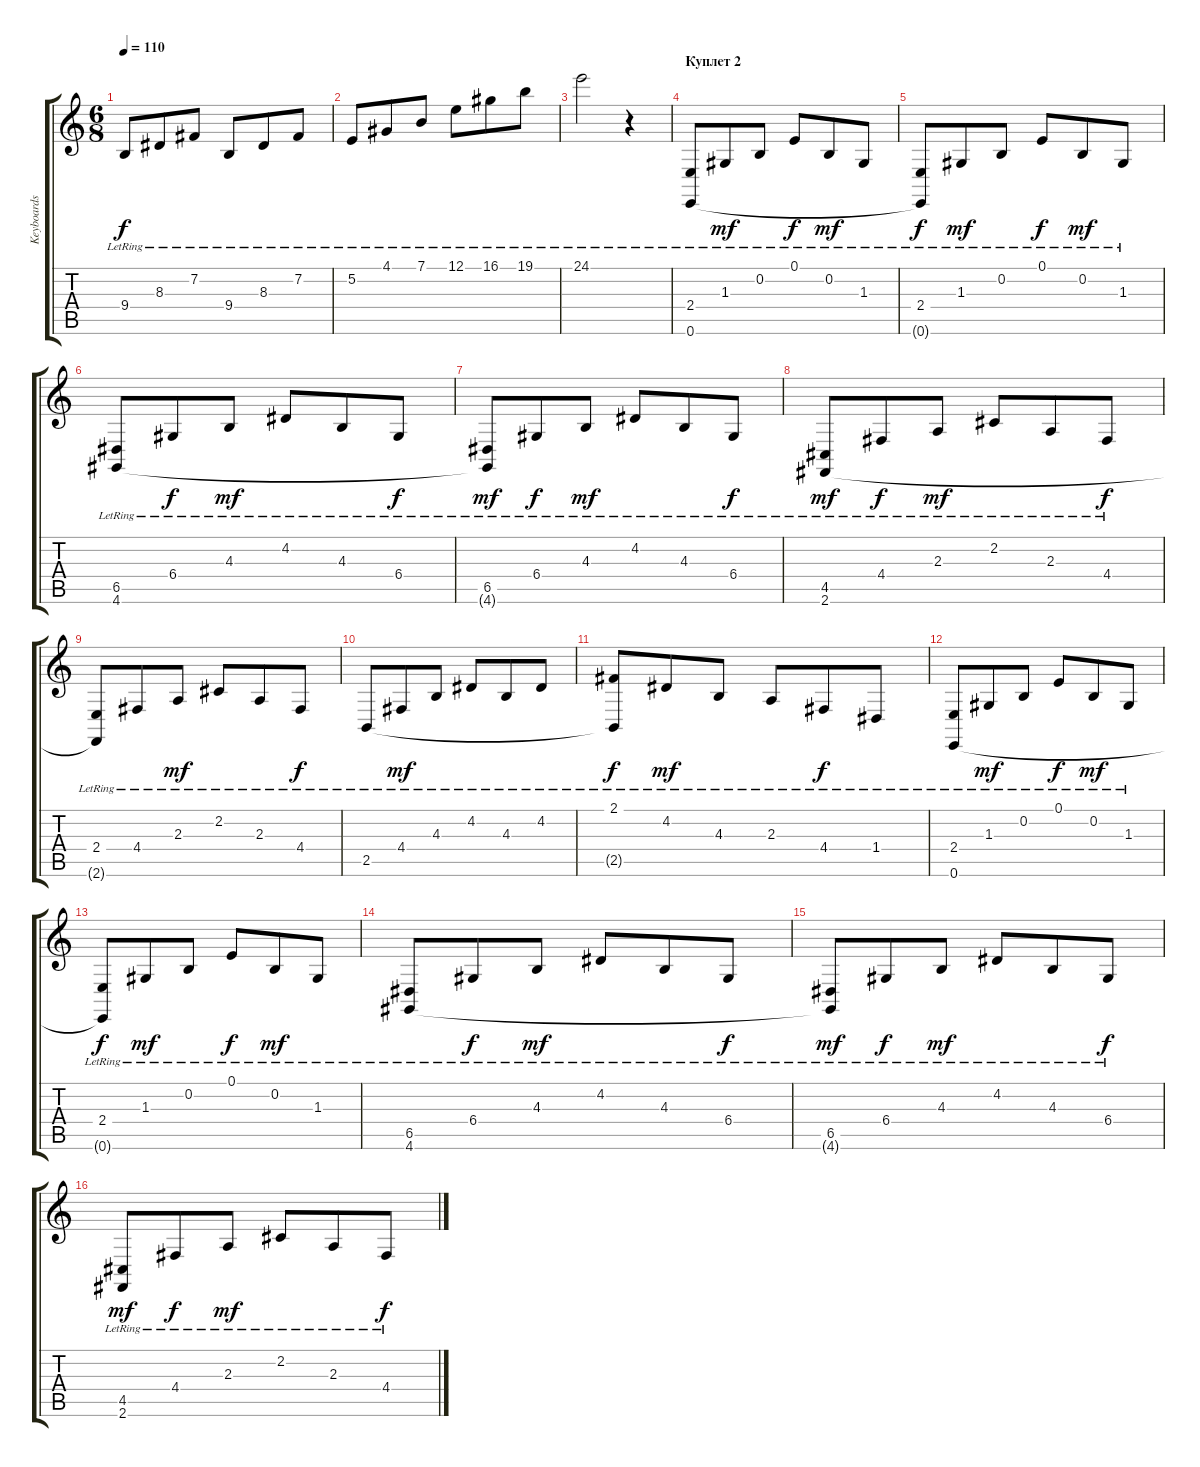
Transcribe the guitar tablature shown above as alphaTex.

\track ("Keyboards (Derzhavin)" "Keyboards ") {instrument electricgrandpiano}
\staff {score tabs}
\tuning (E4 B3 G3 D3 A2 E2) {hide}
\ts (6 8)
\tempo 110
\clef g2
\ks c
9.4{lr}.8{dy f} 8.3{lr}.8 7.2{lr}.8 9.4{lr}.8 8.3{lr}.8 7.2{lr}.8 |
5.2{lr}.8 4.1{lr}.8 7.1{lr}.8 12.1{lr}.8 16.1{lr}.8 19.1{lr}.8 |
24.1{lr}.2 r.4 |
\section ("" "Куплет 2")
(2.4{lr} 0.6{lr}).8 1.3{lr}.8{dy mf} 0.2{lr}.8 0.1{lr}.8{dy f} 0.2{lr}.8{dy mf} 1.3{lr}.8 |
(2.4{lr} 0.6{t}).8{dy f} 1.3{lr}.8{dy mf} 0.2{lr}.8 0.1{lr}.8{dy f} 0.2{lr}.8{dy mf} 1.3{lr}.8 |
(6.5{lr} 4.6{lr}).8 6.4{lr}.8{dy f} 4.3{lr}.8{dy mf} 4.2{lr}.8 4.3{lr}.8 6.4{lr}.8{dy f} |
(6.5{lr} 4.6{t}).8{dy mf} 6.4{lr}.8{dy f} 4.3{lr}.8{dy mf} 4.2{lr}.8 4.3{lr}.8 6.4{lr}.8{dy f} |
(4.5{lr} 2.6{lr}).8{dy mf} 4.4{lr}.8{dy f} 2.3{lr}.8{dy mf} 2.2{lr}.8 2.3{lr}.8 4.4{lr}.8{dy f} |
(2.4{lr} 2.6{t}).8 4.4{lr}.8 2.3{lr}.8{dy mf} 2.2{lr}.8 2.3{lr}.8 4.4{lr}.8{dy f} |
2.5{lr}.8 4.4{lr}.8{dy mf} 4.3{lr}.8 4.2{lr}.8 4.3{lr}.8 4.2{lr}.8 |
(2.1{lr} 2.5{t}).8{dy f} 4.2{lr}.8{dy mf} 4.3{lr}.8 2.3{lr}.8 4.4{lr}.8{dy f} 1.4{lr}.8 |
(2.4{lr} 0.6{lr}).8 1.3{lr}.8{dy mf} 0.2{lr}.8 0.1{lr}.8{dy f} 0.2{lr}.8{dy mf} 1.3{lr}.8 |
(2.4{lr} 0.6{t}).8{dy f} 1.3{lr}.8{dy mf} 0.2{lr}.8 0.1{lr}.8{dy f} 0.2{lr}.8{dy mf} 1.3{lr}.8 |
(6.5{lr} 4.6{lr}).8 6.4{lr}.8{dy f} 4.3{lr}.8{dy mf} 4.2{lr}.8 4.3{lr}.8 6.4{lr}.8{dy f} |
(6.5{lr} 4.6{t}).8{dy mf} 6.4{lr}.8{dy f} 4.3{lr}.8{dy mf} 4.2{lr}.8 4.3{lr}.8 6.4{lr}.8{dy f} |
(4.5{lr} 2.6{lr}).8{dy mf} 4.4{lr}.8{dy f} 2.3{lr}.8{dy mf} 2.2{lr}.8 2.3{lr}.8 4.4{lr}.8{dy f}
